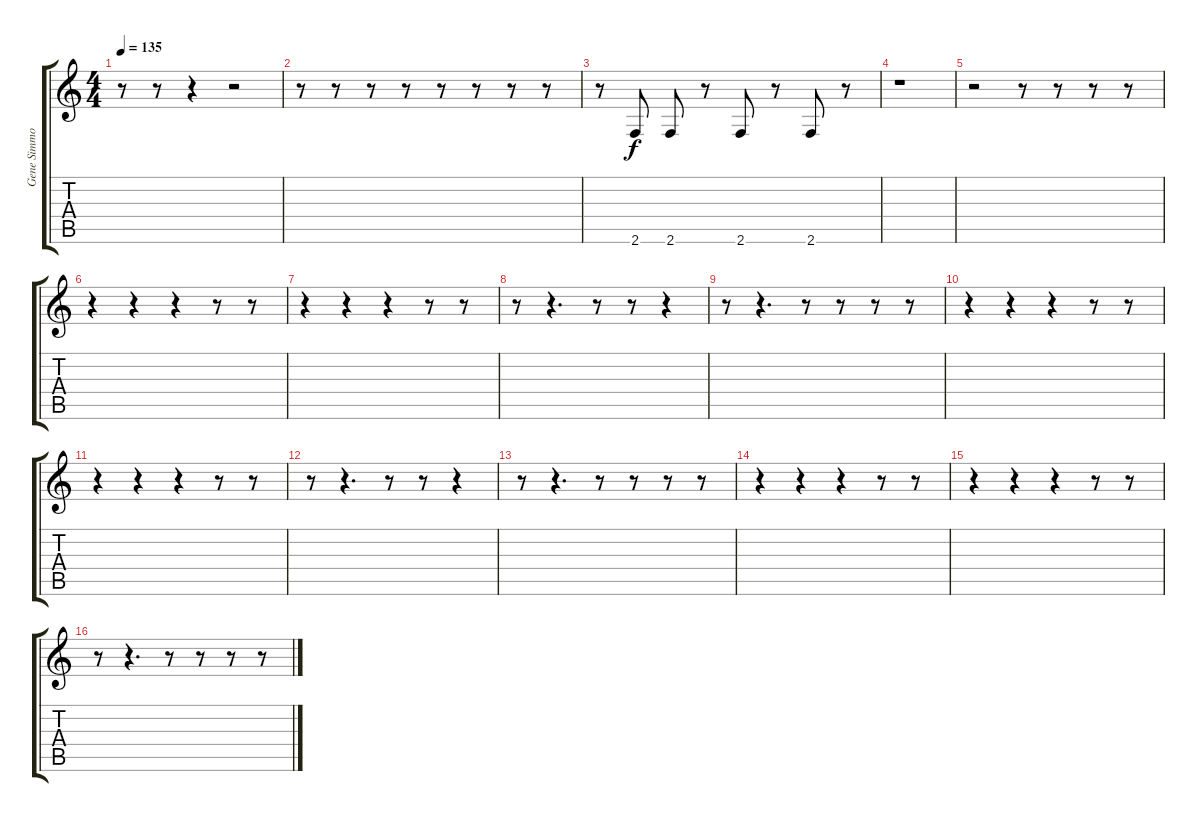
\track ("Gene Simmons" "Gene Simmo") {instrument electricbasspick}
\staff {score tabs}
\tuning (Eb4 Bb3 Gb3 Db3 Ab2 Eb2) {hide}
\ts (4 4)
\tempo 135
\clef g2
\ks c
r.8{dy f} r.8 r.4 r.2 |
r.8 r.8 r.8 r.8 r.8 r.8 r.8 r.8 |
r.8 2.6.8 2.6.8 r.8 2.6.8 r.8 2.6.8 r.8 |
r.1 |
r.2 r.8 r.8 r.8 r.8 |
r.4 r.4 r.4 r.8 r.8 |
r.4 r.4 r.4 r.8 r.8 |
r.8 r.4{d} r.8 r.8 r.4 |
r.8 r.4{d} r.8 r.8 r.8 r.8 |
r.4 r.4 r.4 r.8 r.8 |
r.4 r.4 r.4 r.8 r.8 |
r.8 r.4{d} r.8 r.8 r.4 |
r.8 r.4{d} r.8 r.8 r.8 r.8 |
r.4 r.4 r.4 r.8 r.8 |
r.4 r.4 r.4 r.8 r.8 |
r.8 r.4{d} r.8 r.8 r.8 r.8
